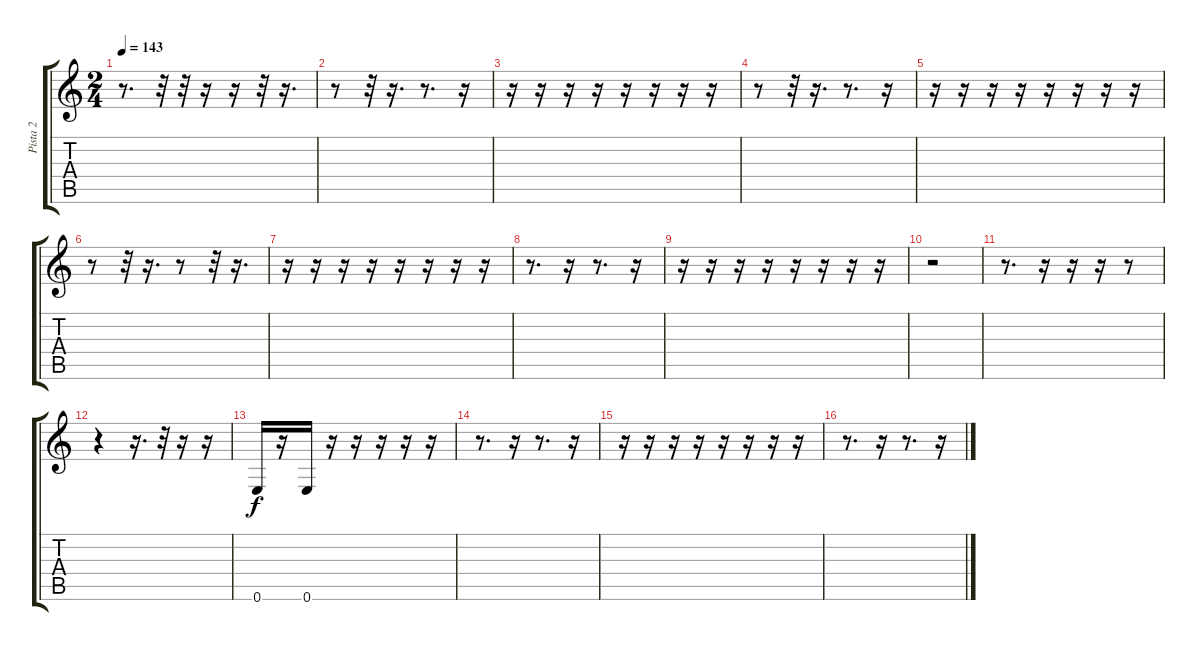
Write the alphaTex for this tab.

\track ("Pista 2" "Pista 2") {instrument electricbassfinger}
\staff {score tabs}
\tuning (E4 B3 G3 D3 A2 E2) {hide}
\ts (2 4)
\tempo 143
\clef g2
\ks c
r.8{d dy f} r.32 r.32 r.16 r.16 r.32 r.16{d} |
r.8 r.32 r.16{d} r.8{d} r.16 |
r.16 r.16 r.16 r.16 r.16 r.16 r.16 r.16 |
r.8 r.32 r.16{d} r.8{d} r.16 |
r.16 r.16 r.16 r.16 r.16 r.16 r.16 r.16 |
r.8 r.32 r.16{d} r.8 r.32 r.16{d} |
r.16 r.16 r.16 r.16 r.16 r.16 r.16 r.16 |
r.8{d} r.16 r.8{d} r.16 |
r.16 r.16 r.16 r.16 r.16 r.16 r.16 r.16 |
r.2 |
r.8{d} r.16 r.16 r.16 r.8 |
r.4 r.16{d} r.32 r.16 r.16 |
0.6.16 r.16 0.6.16 r.16 r.16 r.16 r.16 r.16 |
r.8{d} r.16 r.8{d} r.16 |
r.16 r.16 r.16 r.16 r.16 r.16 r.16 r.16 |
r.8{d} r.16 r.8{d} r.16
